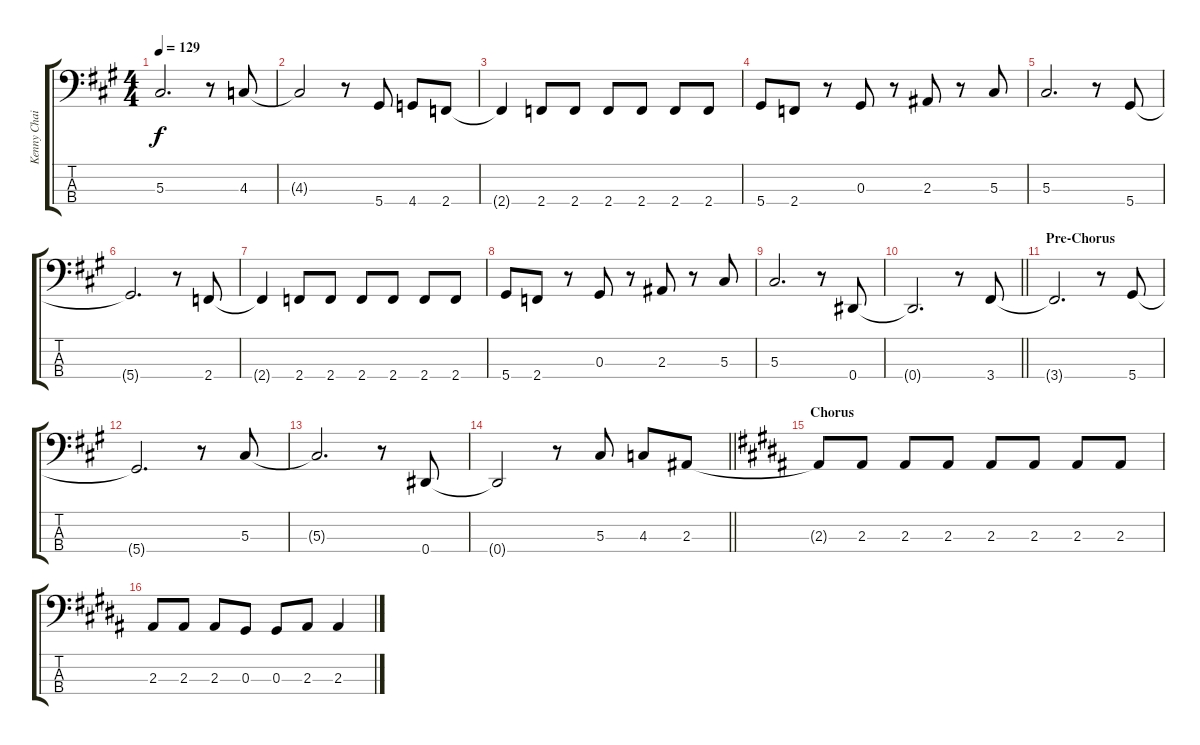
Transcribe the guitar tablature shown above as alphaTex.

\track ("Kenny Chaisson" "Kenny Chai") {instrument electricbasspick}
\staff {score tabs}
\tuning (Gb2 Db2 Ab1 Eb1) {hide}
\ts (4 4)
\tempo 129
\clef f4
\ks a
5.3.2{d dy f} r.8 4.3.8 |
4.3{t}.2 r.8 5.4.8 4.4.8 2.4.8 |
2.4{t}.4 2.4.8 2.4.8 2.4.8 2.4.8 2.4.8 2.4.8 |
5.4.8 2.4.8 r.8 0.3.8 r.8 2.3.8 r.8 5.3.8 |
5.3.2{d} r.8 5.4.8 |
5.4{t}.2{d} r.8 2.4.8 |
2.4{t}.4 2.4.8 2.4.8 2.4.8 2.4.8 2.4.8 2.4.8 |
5.4.8 2.4.8 r.8 0.3.8 r.8 2.3.8 r.8 5.3.8 |
5.3.2{d} r.8 0.4.8 |
\barLineRight lightlight
0.4{t}.2{d} r.8 3.4.8 |
\section ("" "Pre-Chorus")
3.4{t}.2{d} r.8 5.4.8 |
5.4{t}.2{d} r.8 5.3.8 |
5.3{t}.2{d} r.8 0.4.8 |
\barLineRight lightlight
0.4{t}.2 r.8 5.3.8 4.3.8 2.3.8 |
\section ("" "Chorus")
\ks b
2.3{t}.8 2.3.8 2.3.8 2.3.8 2.3.8 2.3.8 2.3.8 2.3.8 |
2.3.8 2.3.8 2.3.8 0.3.8 0.3.8 2.3.8 2.3.4
